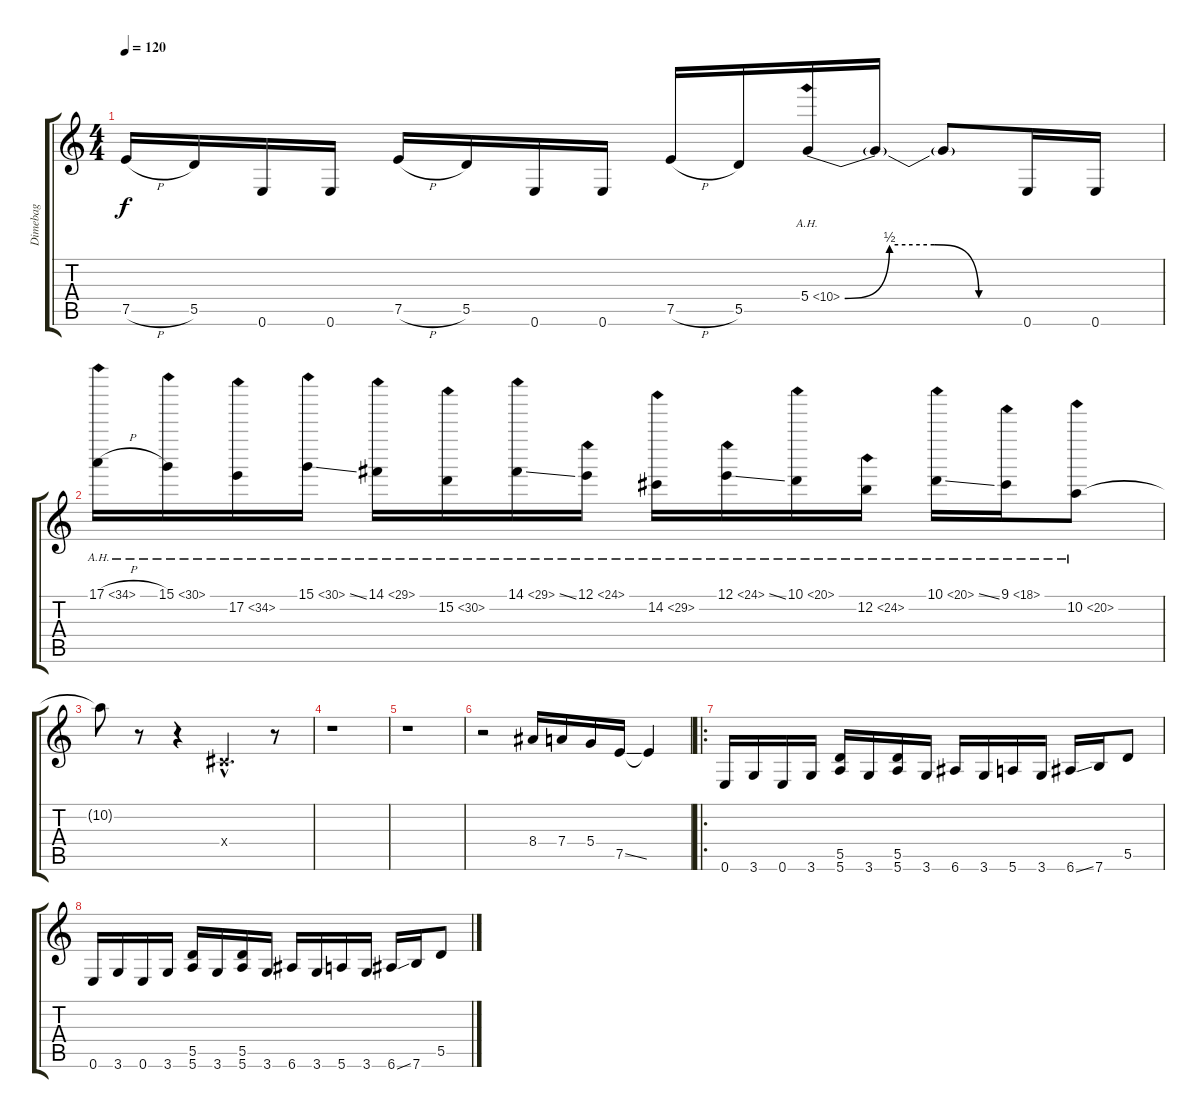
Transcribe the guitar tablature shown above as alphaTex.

\track ("Dimebag" "Dimebag") {instrument overdrivenguitar}
\staff {score tabs}
\tuning (E4 B3 G3 D3 A2 E2) {hide}
\ts (4 4)
\tempo 120
\clef g2
\ks c
7.5{h}.16{dy f} 5.5.16 0.6.16 0.6.16 7.5{h}.16 5.5.16 0.6.16 0.6.16 7.5{h}.16 5.5.16 5.4{be (custom 0 0 15 2 30 2 45 0 60 0) ah 5}.16 5.4{t}.16 5.4{t}.8 0.6.16 0.6.16 |
17.1{ah 17 h}.16 15.1{ah 15}.16 17.2{ah 17}.16 15.1{ah 15 ss}.16 14.1{ah 15}.16 15.2{ah 15}.16 14.1{ah 15 ss}.16 12.1{ah 12}.16 14.2{ah 15}.16 12.1{ah 12 ss}.16 10.1{ah 10}.16 12.2{ah 12}.16 10.1{ah 10 ss}.16 9.1{ah 9}.16 10.2{ah 10}.8 |
10.2{t}.8 r.8 r.4 -1.4{hac x}.4{d} r.8 |
r.1 |
r.1 |
r.2 8.4.16 7.4.16 5.4.16 7.5{ss}.16 7.5{t}.4 |
\ro
0.6.16 3.6.16 0.6.16 3.6.16 (5.5 5.6).16 3.6.16 (5.5 5.6).16 3.6.16 6.6.16 3.6.16 5.6.16 3.6.16 6.6{ss}.16 7.6.16 5.5.8 |
0.6.16 3.6.16 0.6.16 3.6.16 (5.5 5.6).16 3.6.16 (5.5 5.6).16 3.6.16 6.6.16 3.6.16 5.6.16 3.6.16 6.6{ss}.16 7.6.16 5.5.8
